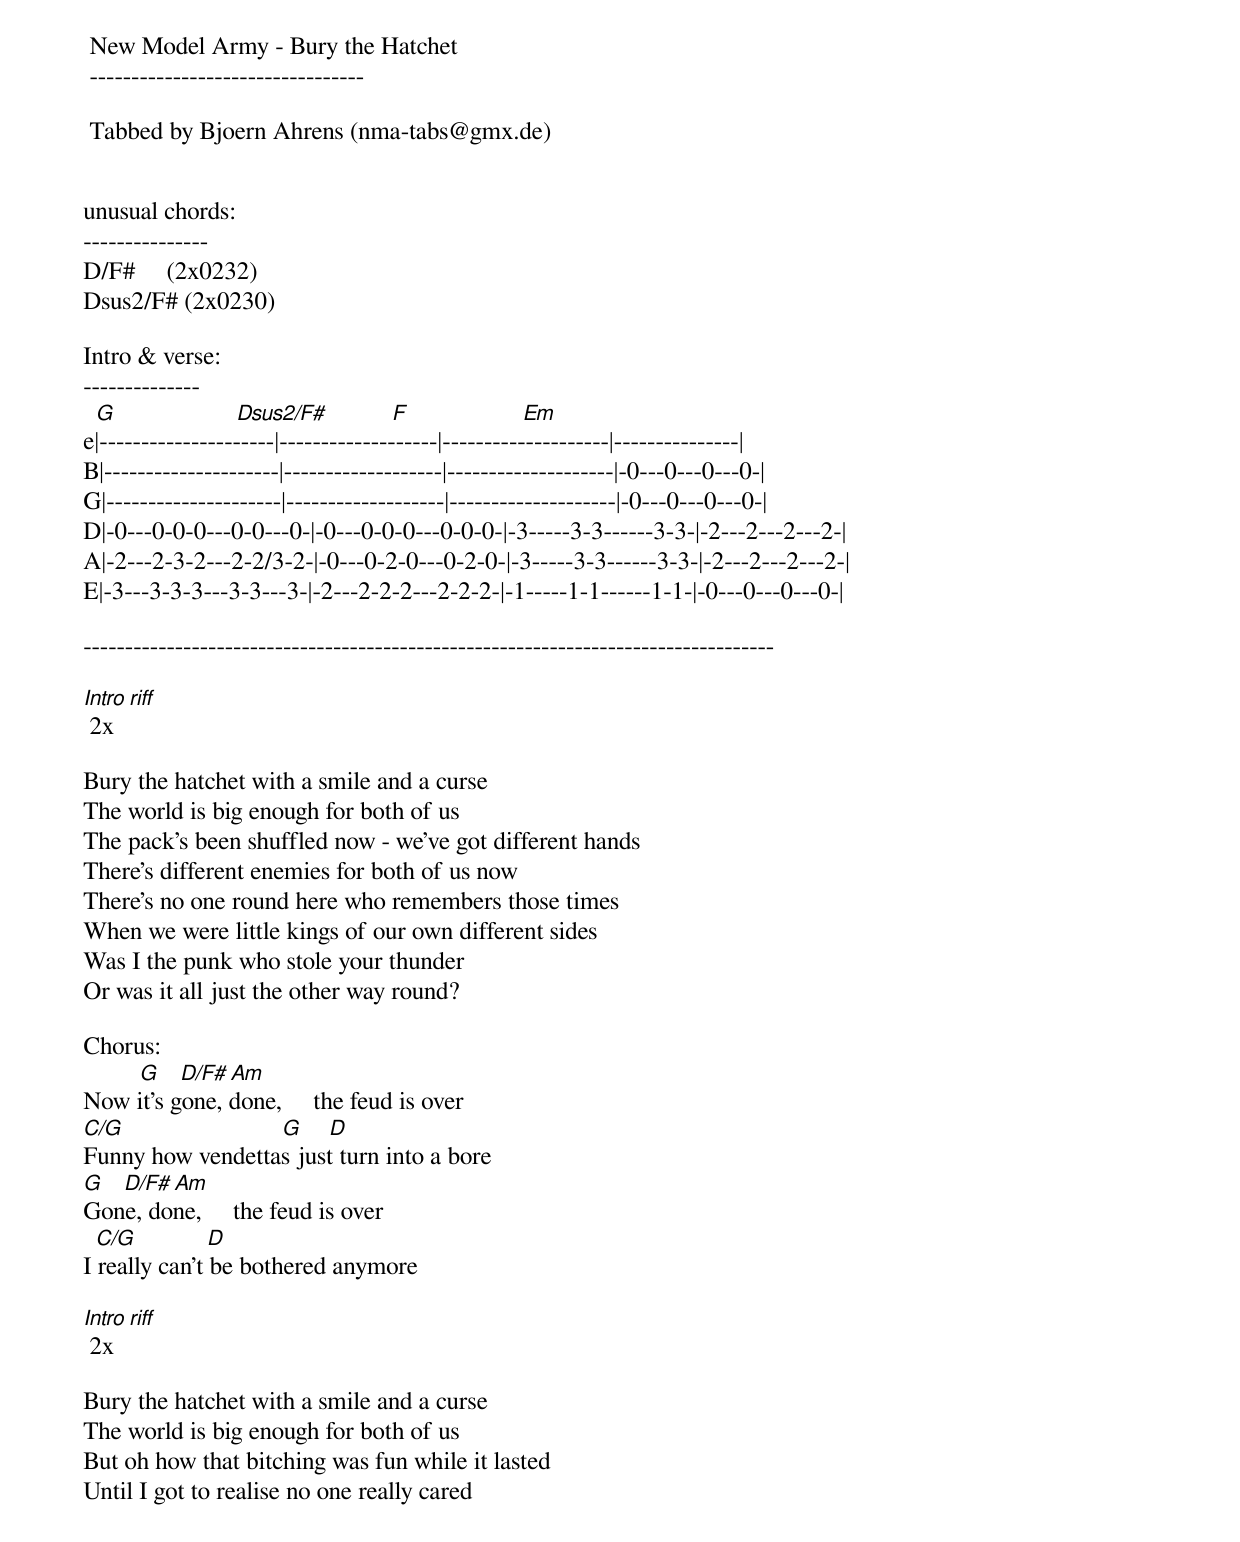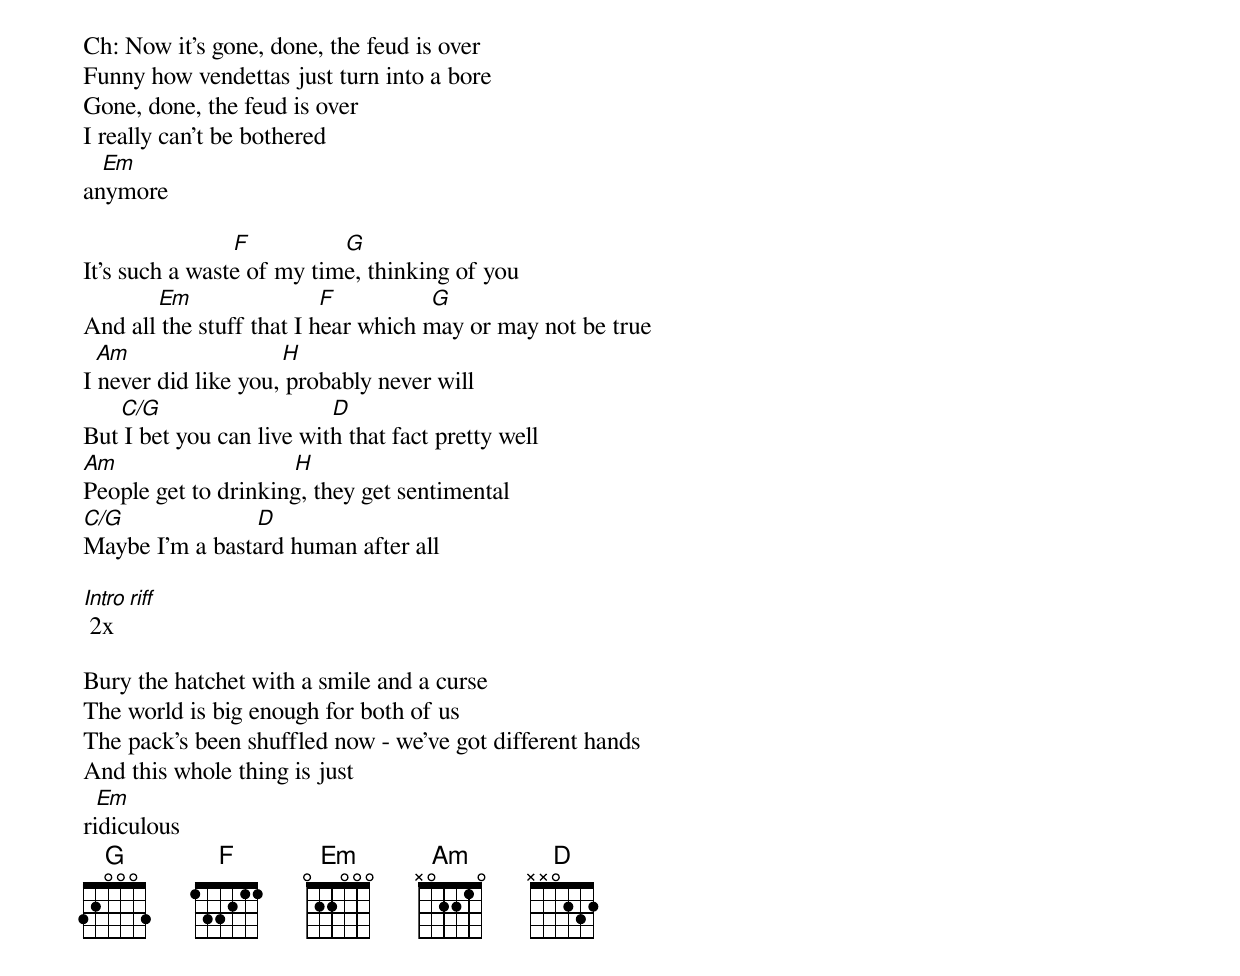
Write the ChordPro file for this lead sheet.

 New Model Army - Bury the Hatchet
 ---------------------------------

 Tabbed by Bjoern Ahrens (nma-tabs@gmx.de)


unusual chords:
---------------
D/F#     (2x0232)
Dsus2/F# (2x0230)

Intro & verse:
--------------
  [G]                   [Dsus2/F#]          [F]                  [Em]
e|---------------------|-------------------|--------------------|---------------|
B|---------------------|-------------------|--------------------|-0---0---0---0-|
G|---------------------|-------------------|--------------------|-0---0---0---0-|
D|-0---0-0-0---0-0---0-|-0---0-0-0---0-0-0-|-3-----3-3------3-3-|-2---2---2---2-|
A|-2---2-3-2---2-2/3-2-|-0---0-2-0---0-2-0-|-3-----3-3------3-3-|-2---2---2---2-|
E|-3---3-3-3---3-3---3-|-2---2-2-2---2-2-2-|-1-----1-1------1-1-|-0---0---0---0-|

-----------------------------------------------------------------------------------

[Intro riff] 2x

Bury the hatchet with a smile and a curse
The world is big enough for both of us
The pack's been shuffled now - we've got different hands
There's different enemies for both of us now
There's no one round here who remembers those times
When we were little kings of our own different sides
Was I the punk who stole your thunder
Or was it all just the other way round?

Chorus:
         [G]   [D/F#][Am]
Now it's gone, done,     the feud is over
[C/G]                         [G]    [D]
Funny how vendettas just turn into a bore
[G]   [D/F#][Am]
Gone, done,     the feud is over
  [C/G]           [D]
I really can't be bothered anymore

[Intro riff] 2x

Bury the hatchet with a smile and a curse
The world is big enough for both of us
But oh how that bitching was fun while it lasted
Until I got to realise no one really cared

Ch: Now it's gone, done, the feud is over
Funny how vendettas just turn into a bore
Gone, done, the feud is over
I really can't be bothered
   [Em]
anymore

                        [F]               [G]
It's such a waste of my time, thinking of you
            [Em]                    [F]               [G]
And all the stuff that I hear which may or may not be true
  [Am]                        [H]
I never did like you, probably never will
      [C/G]                           [D]
But I bet you can live with that fact pretty well
[Am]                            [H]
People get to drinking, they get sentimental
[C/G]                     [D]
Maybe I'm a bastard human after all

[Intro riff] 2x

Bury the hatchet with a smile and a curse
The world is big enough for both of us
The pack's been shuffled now - we've got different hands
And this whole thing is just
  [Em]
ridiculous
